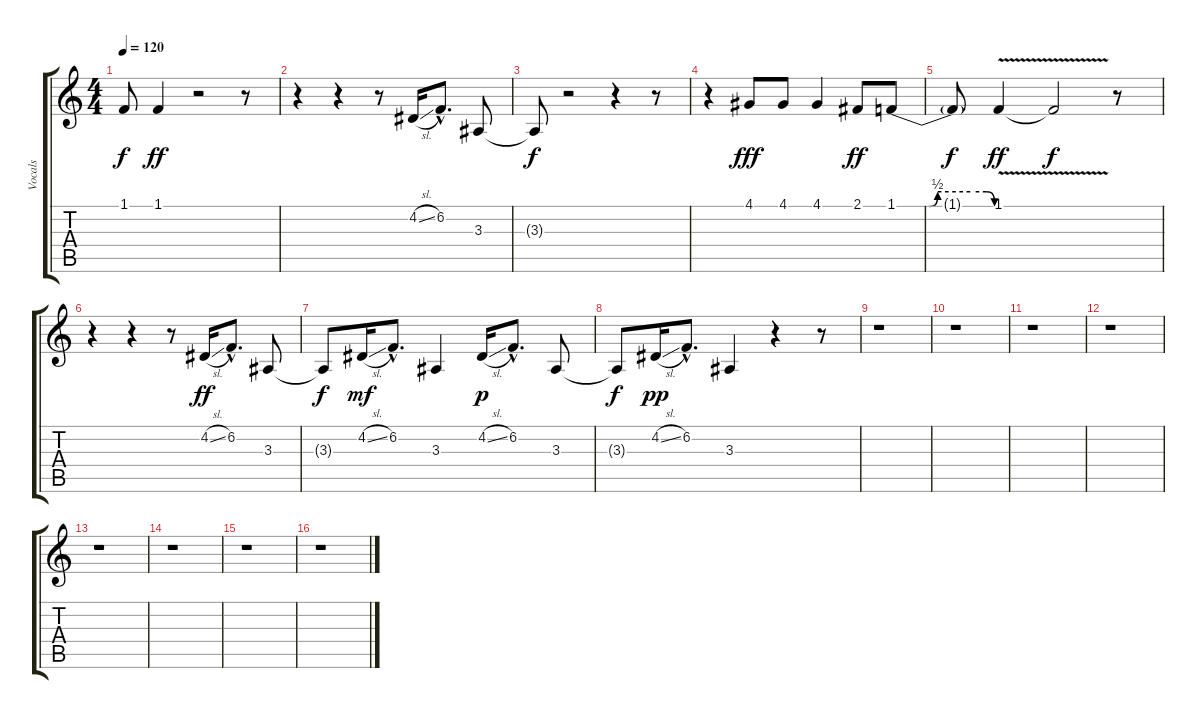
\track ("Vocals" "Vocals") {instrument lead2sawtooth}
\staff {score tabs}
\tuning (E4 B3 G3 D3 A2 E2) {hide}
\ts (4 4)
\tempo 120
\clef g2
\ks c
1.1{t}.8{dy f} 1.1.4{dy ff} r.2 r.8 |
r.4 r.4 r.8 4.2{sl}.16 6.2{hac}.8{d} 3.3.8 |
3.3{t}.8{dy f} r.2 r.4 r.8 |
r.4 4.1.8{dy fff} 4.1.8 4.1.4 2.1.8{dy ff} 1.1{be (custom 0 0 20 0 25 2 45 2 55 2 60 0)}.8 |
1.1{t}.8{dy f} 1.1{v}.4{dy ff} 1.1{t}.2{dy f} r.8 |
r.4 r.4 r.8 4.2{sl}.16{dy ff} 6.2{hac}.8{d} 3.3.8 |
3.3{t}.8{dy f} 4.2{sl}.16{dy mf balance 0} 6.2{hac}.8{d} 3.3.4 4.2{sl}.16{dy p balance 16} 6.2{hac}.8{d} 3.3.8 |
3.3{t}.8{dy f} 4.2{sl}.16{dy pp balance 8} 6.2{hac}.8{d} 3.3.4 r.4 r.8 |
r.1 |
r.1 |
r.1 |
r.1 |
r.1 |
r.1 |
r.1 |
r.1
